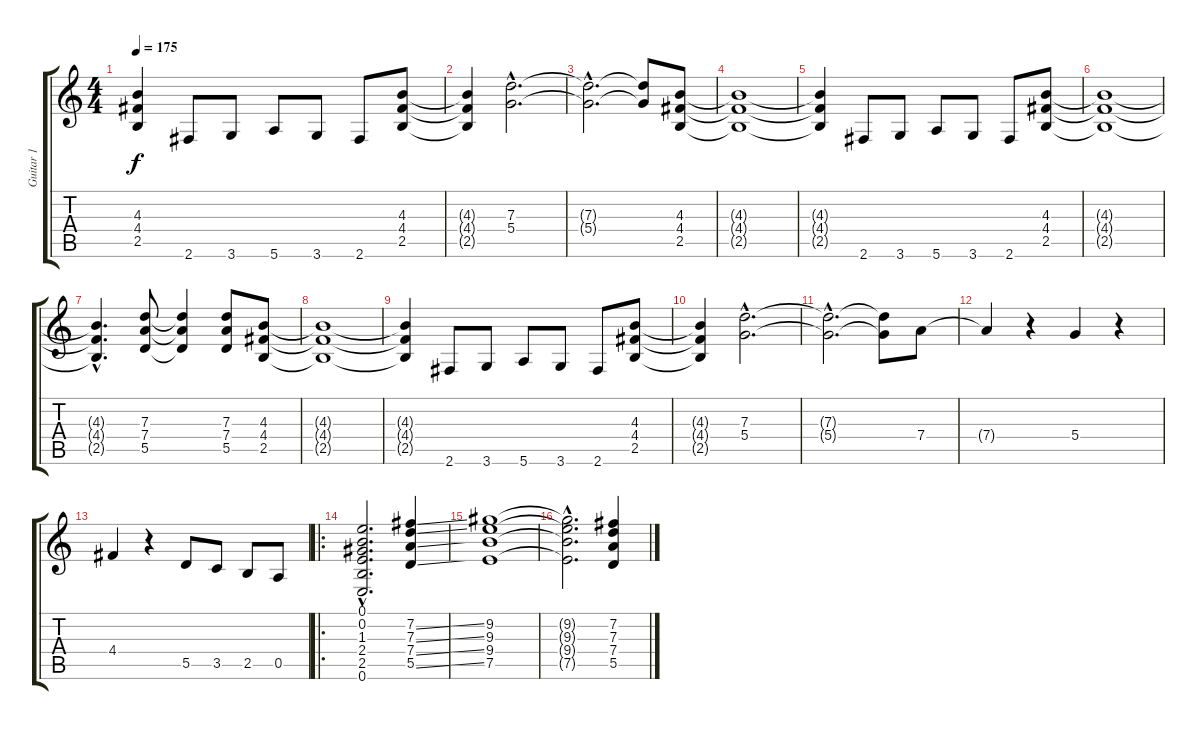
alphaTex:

\track ("Guitar 1" "Guitar 1") {instrument distortionguitar}
\staff {score tabs}
\tuning (E4 B3 G3 D3 A2 E2) {hide}
\ts (4 4)
\tempo 175
\clef g2
\ks c
(4.3{t} 4.4{t} 2.5{t}).4{dy f} 2.6.8 3.6.8 5.6.8 3.6.8 2.6.8 (4.3 4.4 2.5).8 |
(4.3{t} 4.4{t} 2.5{t}).4 (7.3{hac} 5.4{hac}).2{d} |
(7.3{hac t} 5.4{hac t}).2{d} (7.3{t} 5.4{t}).8 (4.3 4.4 2.5).8 |
(4.3{t} 4.4{t} 2.5{t}).1 |
(4.3{t} 4.4{t} 2.5{t}).4 2.6.8 3.6.8 5.6.8 3.6.8 2.6.8 (4.3 4.4 2.5).8 |
(4.3{t} 4.4{t} 2.5{t}).1 |
(4.3{hac t} 4.4{hac t} 2.5{hac t}).4{d} (7.3 7.4 5.5).8 (7.3{t} 7.4{t} 5.5{t}).4 (7.3 7.4 5.5).8 (4.3 4.4 2.5).8 |
(4.3{t} 4.4{t} 2.5{t}).1 |
(4.3{t} 4.4{t} 2.5{t}).4 2.6.8 3.6.8 5.6.8 3.6.8 2.6.8 (4.3 4.4 2.5).8 |
(4.3{t} 4.4{t} 2.5{t}).4 (7.3{hac} 5.4{hac}).2{d} |
(7.3{hac t} 5.4{hac t}).2{d} (7.3{t} 5.4{t}).8 7.4.8 |
7.4{t}.4 r.4 5.4.4 r.4 |
4.4.4 r.4 5.5.8 3.5.8 2.5.8 0.5.8 |
\ro
(0.1{hac} 0.2{hac} 1.3{hac} 2.4{hac} 2.5{hac} 0.6{hac}).2{d} (7.2{ss} 7.3{ss} 7.4{ss} 5.5{ss}).4 |
(9.2 9.3 9.4 7.5).1 |
(9.2{hac t} 9.3{hac t} 9.4{hac t} 7.5{hac t}).2{d} (7.2{ss} 7.3{ss} 7.4{ss} 5.5{ss}).4
